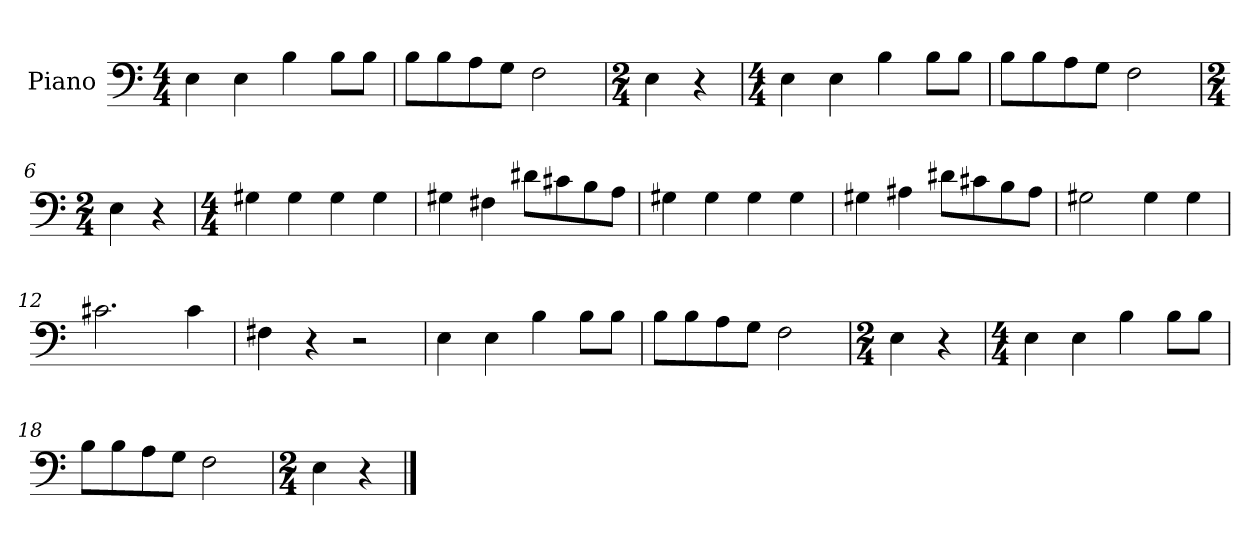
**kern
*part1
*staff1
*I"Piano
*I'Pno.
*clefF4
*k[]
*M4/4
=1
4E\
4E\
4B\
8B\L
8B\J
=2
8B\L
8B\
8A\
8G\J
2F\
=3
*M2/4
4E\
4r
=4
*M4/4
4E\
4E\
4B\
8B\L
8B\J
=5
8B\L
8B\
8A\
8G\J
2F\
=6
*M2/4
4E\
4r
=7
*M4/4
4G#X\
4G#\
4G#\
4G#\
=8
4G#X\
4F#X\
8d#X\L
8c#X\
8B\
8A\J
!!LO:LB:g=z
=9
4G#X\
4G#\
4G#\
4G#\
=10
4G#X\
4A#X\
8d#X\L
8c#X\
8B\
8A#\J
=11
2G#X\
4G#\
4G#\
=12
2.c#X\
4c#\
=13
4F#X\
4r
2r
=14
4E\
4E\
4B\
8B\L
8B\J
=15
8B\L
8B\
8A\
8G\J
2F\
=16
*M2/4
4E\
4r
=17
*M4/4
4E\
4E\
4B\
8B\L
8B\J
!!LO:LB:g=z
=18
8B\L
8B\
8A\
8G\J
2F\
=19
*M2/4
4E\
4r
==
*-
